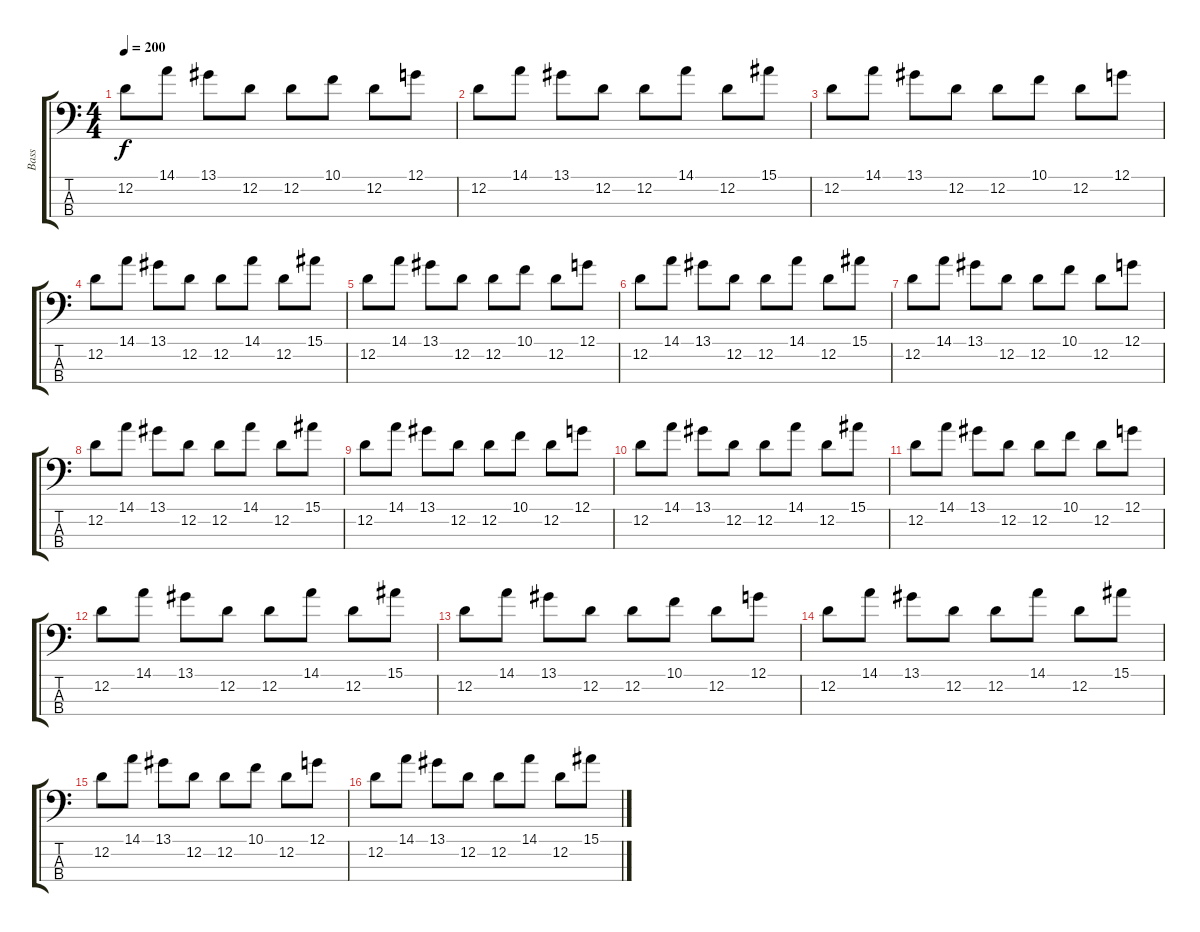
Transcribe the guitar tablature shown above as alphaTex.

\track ("Bass" "Bass") {instrument electricbassfinger}
\staff {score tabs}
\tuning (G2 D2 A1 E1) {hide}
\ts (4 4)
\tempo 200
\clef f4
\ks c
12.2.8{dy f} 14.1.8 13.1.8 12.2.8 12.2.8 10.1.8 12.2.8 12.1.8 |
12.2.8 14.1.8 13.1.8 12.2.8 12.2.8 14.1.8 12.2.8 15.1.8 |
12.2.8 14.1.8 13.1.8 12.2.8 12.2.8 10.1.8 12.2.8 12.1.8 |
12.2.8 14.1.8 13.1.8 12.2.8 12.2.8 14.1.8 12.2.8 15.1.8 |
12.2.8 14.1.8 13.1.8 12.2.8 12.2.8 10.1.8 12.2.8 12.1.8 |
12.2.8 14.1.8 13.1.8 12.2.8 12.2.8 14.1.8 12.2.8 15.1.8 |
12.2.8 14.1.8 13.1.8 12.2.8 12.2.8 10.1.8 12.2.8 12.1.8 |
12.2.8 14.1.8 13.1.8 12.2.8 12.2.8 14.1.8 12.2.8 15.1.8 |
12.2.8 14.1.8 13.1.8 12.2.8 12.2.8 10.1.8 12.2.8 12.1.8 |
12.2.8 14.1.8 13.1.8 12.2.8 12.2.8 14.1.8 12.2.8 15.1.8 |
12.2.8 14.1.8 13.1.8 12.2.8 12.2.8 10.1.8 12.2.8 12.1.8 |
12.2.8 14.1.8 13.1.8 12.2.8 12.2.8 14.1.8 12.2.8 15.1.8 |
12.2.8 14.1.8 13.1.8 12.2.8 12.2.8 10.1.8 12.2.8 12.1.8 |
12.2.8 14.1.8 13.1.8 12.2.8 12.2.8 14.1.8 12.2.8 15.1.8 |
12.2.8 14.1.8 13.1.8 12.2.8 12.2.8 10.1.8 12.2.8 12.1.8 |
12.2.8 14.1.8 13.1.8 12.2.8 12.2.8 14.1.8 12.2.8 15.1.8
